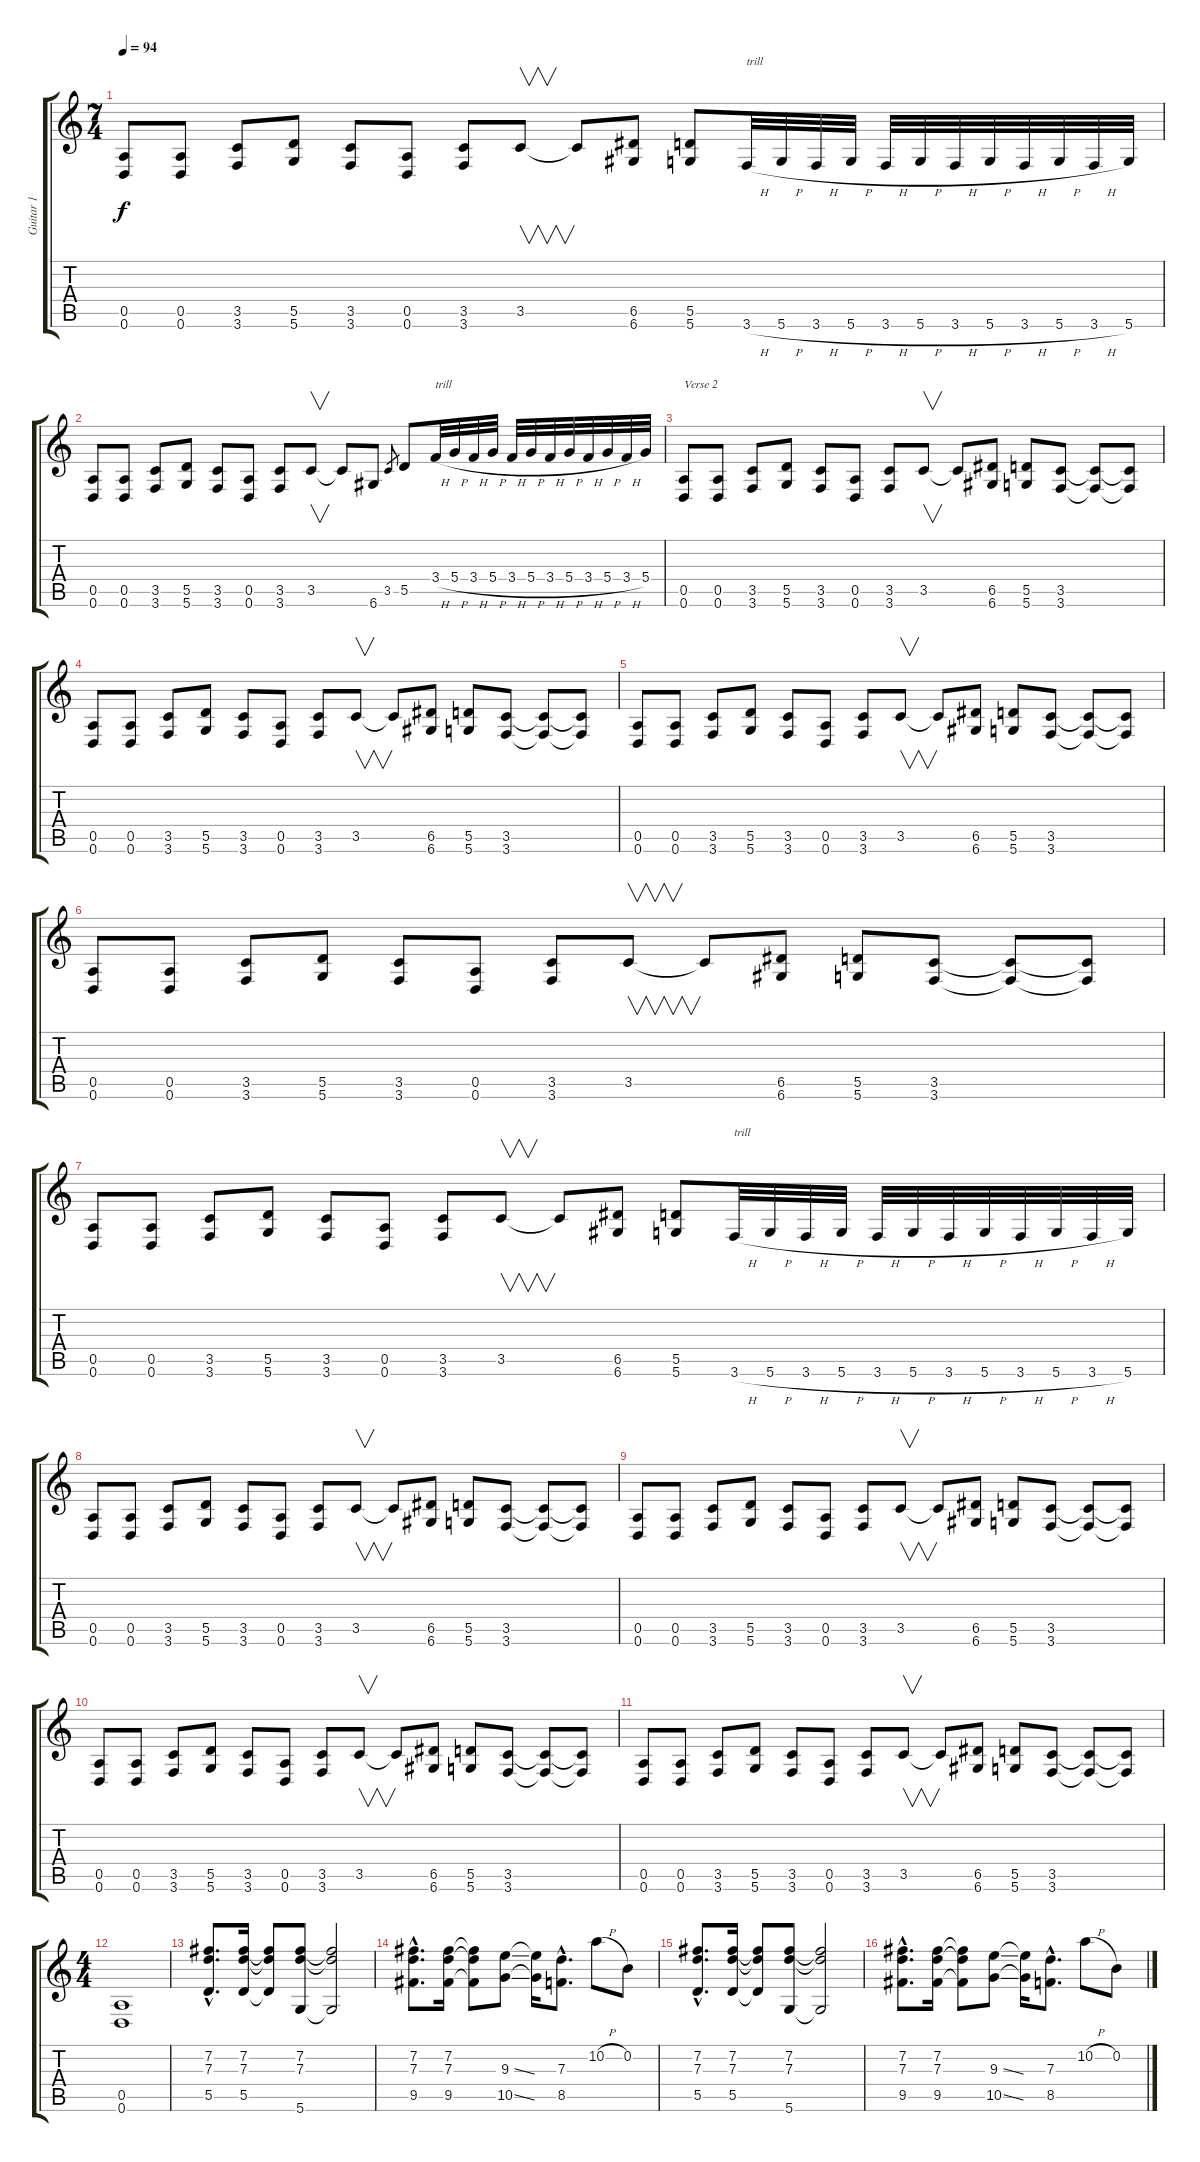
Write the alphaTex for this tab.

\track ("Guitar 1" "Guitar 1") {instrument overdrivenguitar}
\staff {score tabs}
\tuning (E4 B3 G3 D3 A2 D2) {hide}
\ts (7 4)
\tempo 94
\clef g2
\ks c
(0.5 0.6).8{dy f} (0.5 0.6).8 (3.5 3.6).8 (5.5 5.6).8 (3.5 3.6).8 (0.5 0.6).8 (3.5 3.6).8 3.5.8{v} 3.5{t}.8 (6.5 6.6).8 (5.5 5.6).8 3.6{h}.32{txt "trill"} 5.6{h}.32 3.6{h}.32 5.6{h}.32 3.6{h}.32 5.6{h}.32 3.6{h}.32 5.6{h}.32 3.6{h}.32 5.6{h}.32 3.6{h}.32 5.6.32 |
(0.5 0.6).8 (0.5 0.6).8 (3.5 3.6).8 (5.5 5.6).8 (3.5 3.6).8 (0.5 0.6).8 (3.5 3.6).8 3.5.8{v} 3.5{t}.8 6.6.8 3.5.8{gr} 5.5.8 3.4{h}.32{txt "trill"} 5.4{h}.32 3.4{h}.32 5.4{h}.32 3.4{h}.32 5.4{h}.32 3.4{h}.32 5.4{h}.32 3.4{h}.32 5.4{h}.32 3.4{h}.32 5.4.32 |
(0.5 0.6).8{txt "Verse 2"} (0.5 0.6).8 (3.5 3.6).8 (5.5 5.6).8 (3.5 3.6).8 (0.5 0.6).8 (3.5 3.6).8 3.5.8{v} 3.5{t}.8 (6.5 6.6).8 (5.5 5.6).8 (3.5 3.6).8 (3.5{t} 3.6{t}).8 (3.5{t} 3.6{t}).8 |
(0.5 0.6).8 (0.5 0.6).8 (3.5 3.6).8 (5.5 5.6).8 (3.5 3.6).8 (0.5 0.6).8 (3.5 3.6).8 3.5.8{v} 3.5{t}.8 (6.5 6.6).8 (5.5 5.6).8 (3.5 3.6).8 (3.5{t} 3.6{t}).8 (3.5{t} 3.6{t}).8 |
(0.5 0.6).8 (0.5 0.6).8 (3.5 3.6).8 (5.5 5.6).8 (3.5 3.6).8 (0.5 0.6).8 (3.5 3.6).8 3.5.8{v} 3.5{t}.8 (6.5 6.6).8 (5.5 5.6).8 (3.5 3.6).8 (3.5{t} 3.6{t}).8 (3.5{t} 3.6{t}).8 |
(0.5 0.6).8 (0.5 0.6).8 (3.5 3.6).8 (5.5 5.6).8 (3.5 3.6).8 (0.5 0.6).8 (3.5 3.6).8 3.5.8{v} 3.5{t}.8 (6.5 6.6).8 (5.5 5.6).8 (3.5 3.6).8 (3.5{t} 3.6{t}).8 (3.5{t} 3.6{t}).8 |
(0.5 0.6).8 (0.5 0.6).8 (3.5 3.6).8 (5.5 5.6).8 (3.5 3.6).8 (0.5 0.6).8 (3.5 3.6).8 3.5.8{v} 3.5{t}.8 (6.5 6.6).8 (5.5 5.6).8 3.6{h}.32{txt "trill"} 5.6{h}.32 3.6{h}.32 5.6{h}.32 3.6{h}.32 5.6{h}.32 3.6{h}.32 5.6{h}.32 3.6{h}.32 5.6{h}.32 3.6{h}.32 5.6.32 |
(0.5 0.6).8 (0.5 0.6).8 (3.5 3.6).8 (5.5 5.6).8 (3.5 3.6).8 (0.5 0.6).8 (3.5 3.6).8 3.5.8{v} 3.5{t}.8 (6.5 6.6).8 (5.5 5.6).8 (3.5 3.6).8 (3.5{t} 3.6{t}).8 (3.5{t} 3.6{t}).8 |
(0.5 0.6).8 (0.5 0.6).8 (3.5 3.6).8 (5.5 5.6).8 (3.5 3.6).8 (0.5 0.6).8 (3.5 3.6).8 3.5.8{v} 3.5{t}.8 (6.5 6.6).8 (5.5 5.6).8 (3.5 3.6).8 (3.5{t} 3.6{t}).8 (3.5{t} 3.6{t}).8 |
(0.5 0.6).8 (0.5 0.6).8 (3.5 3.6).8 (5.5 5.6).8 (3.5 3.6).8 (0.5 0.6).8 (3.5 3.6).8 3.5.8{v} 3.5{t}.8 (6.5 6.6).8 (5.5 5.6).8 (3.5 3.6).8 (3.5{t} 3.6{t}).8 (3.5{t} 3.6{t}).8 |
(0.5 0.6).8 (0.5 0.6).8 (3.5 3.6).8 (5.5 5.6).8 (3.5 3.6).8 (0.5 0.6).8 (3.5 3.6).8 3.5.8{v} 3.5{t}.8 (6.5 6.6).8 (5.5 5.6).8 (3.5 3.6).8 (3.5{t} 3.6{t}).8 (3.5{t} 3.6{t}).8 |
\ts (4 4)
(0.5 0.6).1 |
(7.2{hac} 7.3{hac} 5.5{hac}).8{d} (7.2 7.3 5.5).16 (7.2{t} 7.3{t} 5.5{t}).8 (7.2 7.3 5.6).8 (7.2{t} 7.3{t} 5.6{t}).2 |
(7.2{hac} 7.3{hac} 9.5{hac}).8{d} (7.2 7.3 9.5).16 (7.2{t} 7.3{t} 9.5{t}).8 (9.3{ss} 10.5{ss}).8 (9.3{t} 10.5{t}).16 (7.3{hac} 8.5{hac}).8{d} 10.2{h}.8 0.2.8 |
(7.2{hac} 7.3{hac} 5.5{hac}).8{d} (7.2 7.3 5.5).16 (7.2{t} 7.3{t} 5.5{t}).8 (7.2 7.3 5.6).8 (7.2{t} 7.3{t} 5.6{t}).2 |
(7.2{hac} 7.3{hac} 9.5{hac}).8{d} (7.2 7.3 9.5).16 (7.2{t} 7.3{t} 9.5{t}).8 (9.3{ss} 10.5{ss}).8 (9.3{t} 10.5{t}).16 (7.3{hac} 8.5{hac}).8{d} 10.2{h}.8 0.2.8
